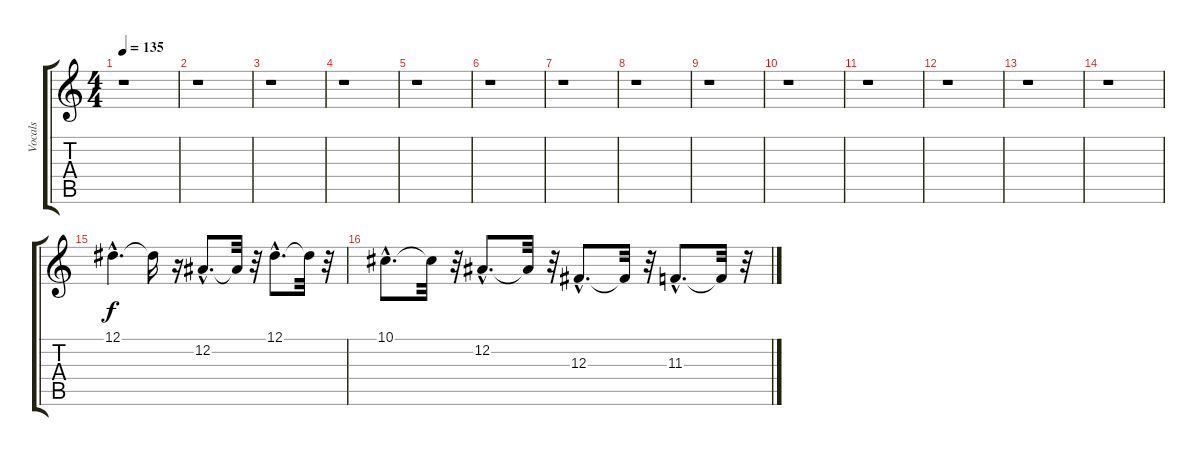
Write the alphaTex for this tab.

\track ("Vocals" "Vocals") {instrument violin}
\staff {score tabs}
\tuning (Eb4 Bb3 Gb3 Db3 Ab2 Eb2) {hide}
\ts (4 4)
\tempo 135
\clef g2
\ks c
r.1{dy f} |
r.1 |
r.1 |
r.1 |
r.1 |
r.1 |
r.1 |
r.1 |
r.1 |
r.1 |
r.1 |
r.1 |
r.1 |
r.1 |
12.1{hac}.4{d} 12.1{t}.16 r.16 12.2{hac}.8{d} 12.2{t}.32 r.32 12.1{hac}.8{d} 12.1{t}.32 r.32 |
10.1{hac}.8{d} 10.1{t}.32 r.32 12.2{hac}.8{d} 12.2{t}.32 r.32 12.3{hac}.8{d} 12.3{t}.32 r.32 11.3{hac}.8{d} 11.3{t}.32 r.32
